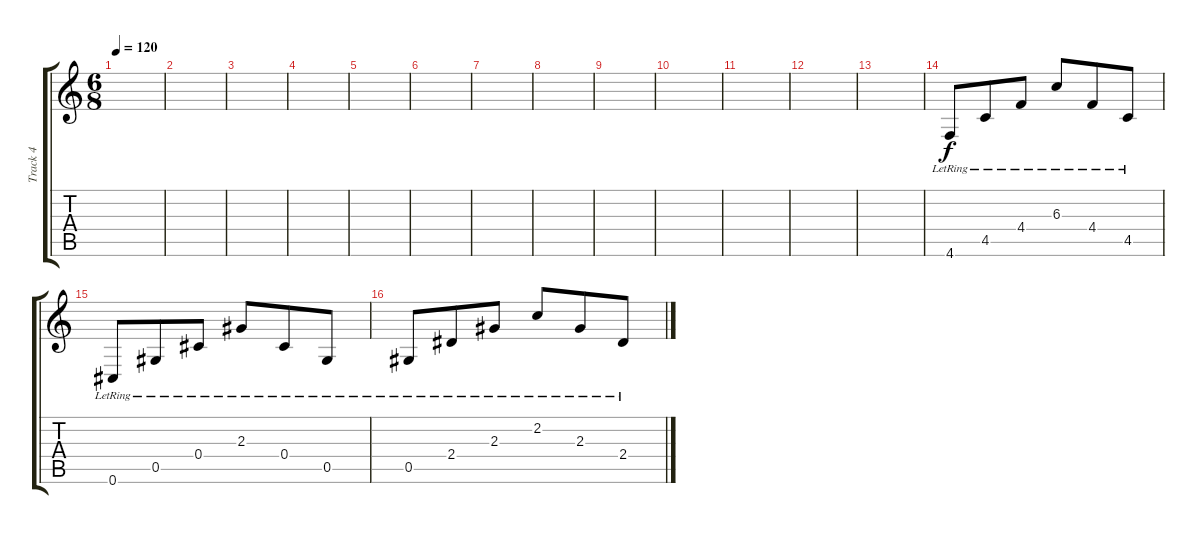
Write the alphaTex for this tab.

\track ("Track 4" "Track 4") {instrument acousticguitarsteel}
\staff {score tabs}
\tuning (Eb4 Bb3 Gb3 Db3 Ab2 Db2) {hide}
\ts (6 8)
\tempo 120
\clef g2
\ks c
|
|
|
|
|
|
|
|
|
|
|
|
|
4.6{lr}.8 4.5{lr}.8 4.4{lr}.8 6.3{lr}.8 4.4{lr}.8 4.5{lr}.8 |
0.6{lr}.8 0.5{lr}.8 0.4{lr}.8 2.3{lr}.8 0.4{lr}.8 0.5{lr}.8 |
0.5{lr}.8 2.4{lr}.8 2.3{lr}.8 2.2{lr}.8 2.3{lr}.8 2.4{lr}.8
